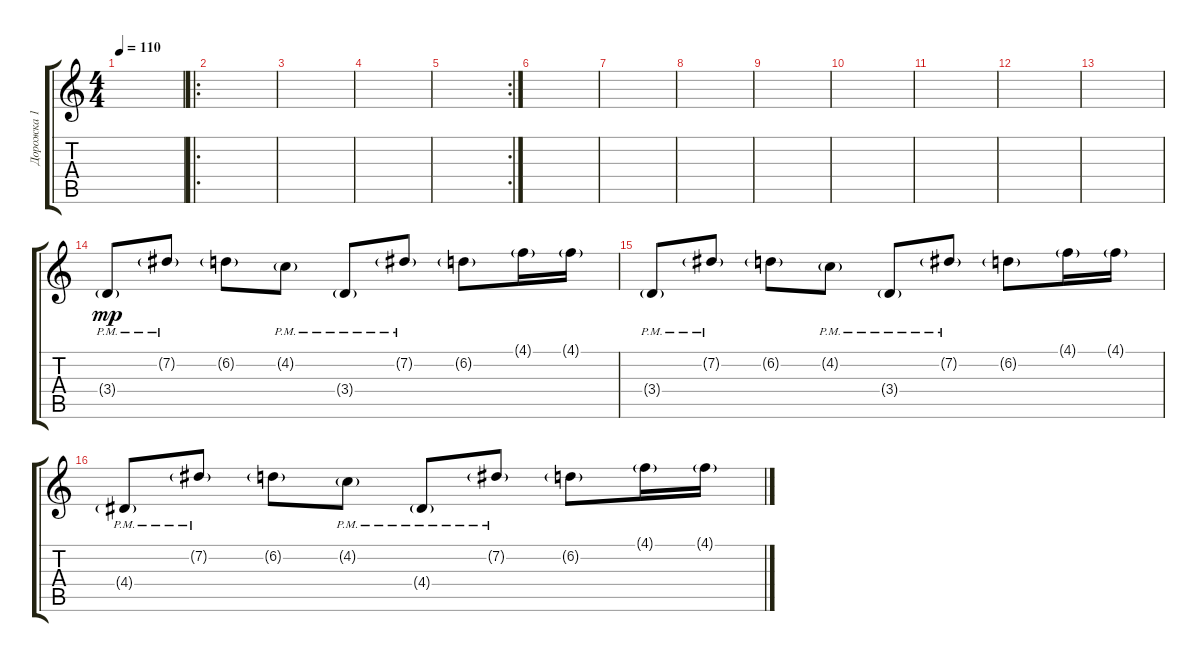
\track ("Дорожка 1" "Дорожка 1") {instrument overdrivenguitar}
\staff {score tabs}
\tuning (Db4 Ab3 E3 B2 Gb2 B1) {hide}
\ts (4 4)
\tempo 110
\clef g2
\ks c
|
\ro
|
|
|
\rc 2
|
|
|
|
|
|
|
|
|
3.4{g pm}.8{dy mp} 7.2{g pm}.8 6.2{g}.8 4.2{g pm}.8 3.4{g pm}.8 7.2{g pm}.8 6.2{g}.8 4.1{g}.16 4.1{g}.16 |
3.4{g pm}.8 7.2{g pm}.8 6.2{g}.8 4.2{g pm}.8 3.4{g pm}.8 7.2{g pm}.8 6.2{g}.8 4.1{g}.16 4.1{g}.16 |
4.4{g pm}.8 7.2{g pm}.8 6.2{g}.8 4.2{g pm}.8 4.4{g pm}.8 7.2{g pm}.8 6.2{g}.8 4.1{g}.16 4.1{g}.16
